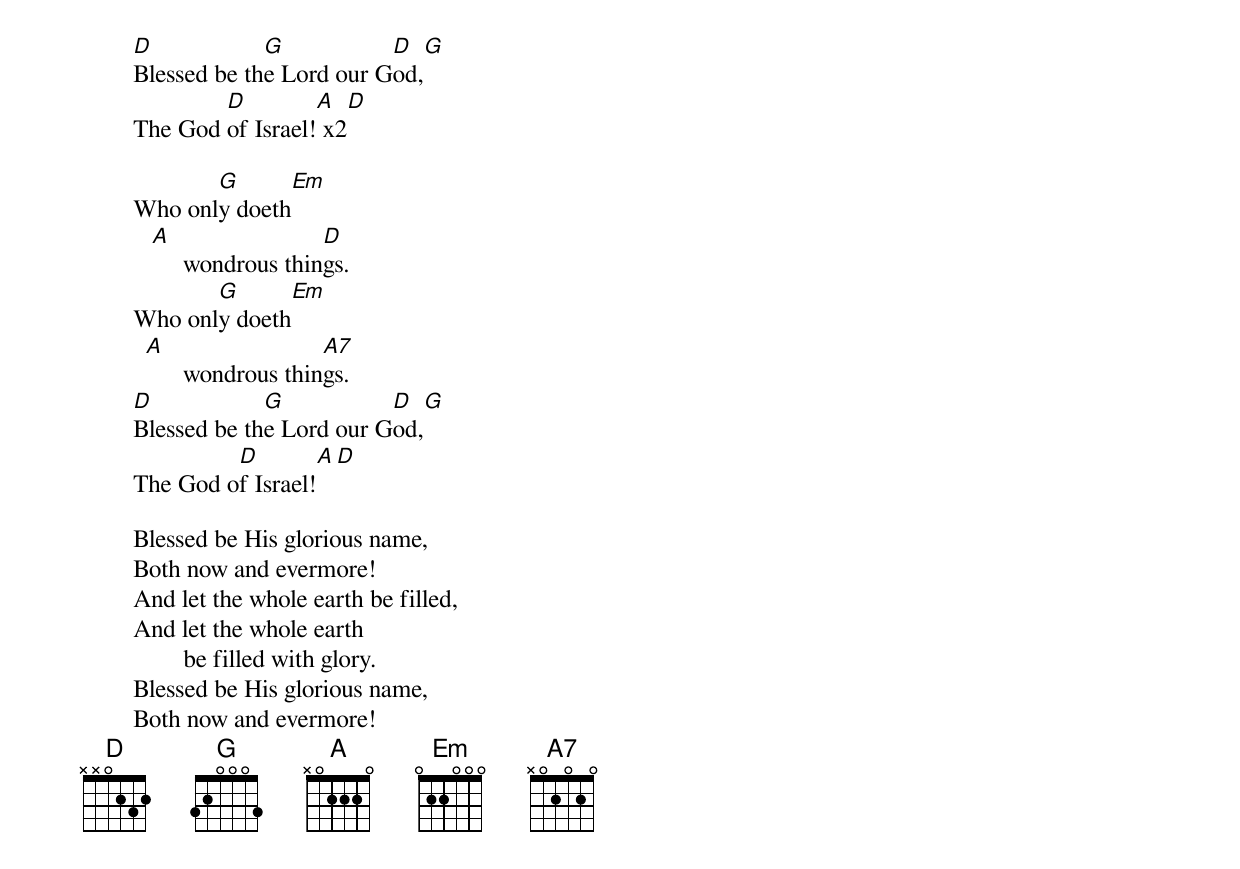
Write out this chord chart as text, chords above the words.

        D            G           D                G
	Blessed be the Lord our God,
                D         A    D
	The God of Israel! x2

               G          Em
	Who only doeth
           A                 D
		wondrous things.
               G         Em
	Who only doeth
          A                  A7
		wondrous things.
        D            G           D                G
	Blessed be the Lord our God,
                 D        A    D
	The God of Israel!

	Blessed be His glorious name,
	Both now and evermore!
	And let the whole earth be filled,
	And let the whole earth
		be filled with glory.
	Blessed be His glorious name,
	Both now and evermore!
